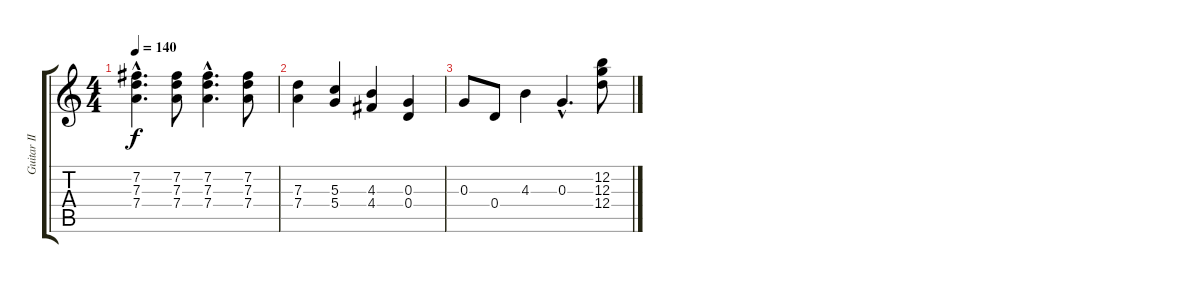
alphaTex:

\track ("Guitar II" "Guitar II") {instrument electricguitarclean}
\staff {score tabs}
\tuning (D4 B3 G3 D3 A2 E2) {hide}
\ts (4 4)
\tempo 140
\clef g2
\ks c
(7.2{hac} 7.3{hac} 7.4{hac}).4{d dy f} (7.2 7.3 7.4).8 (7.2{hac} 7.3{hac} 7.4{hac}).4{d} (7.2 7.3 7.4).8 |
(7.3 7.4).4 (5.3 5.4).4 (4.3 4.4).4 (0.3 0.4).4 |
0.3.8 0.4.8 4.3.4 0.3{hac}.4{d} (12.2 12.3 12.4).8
